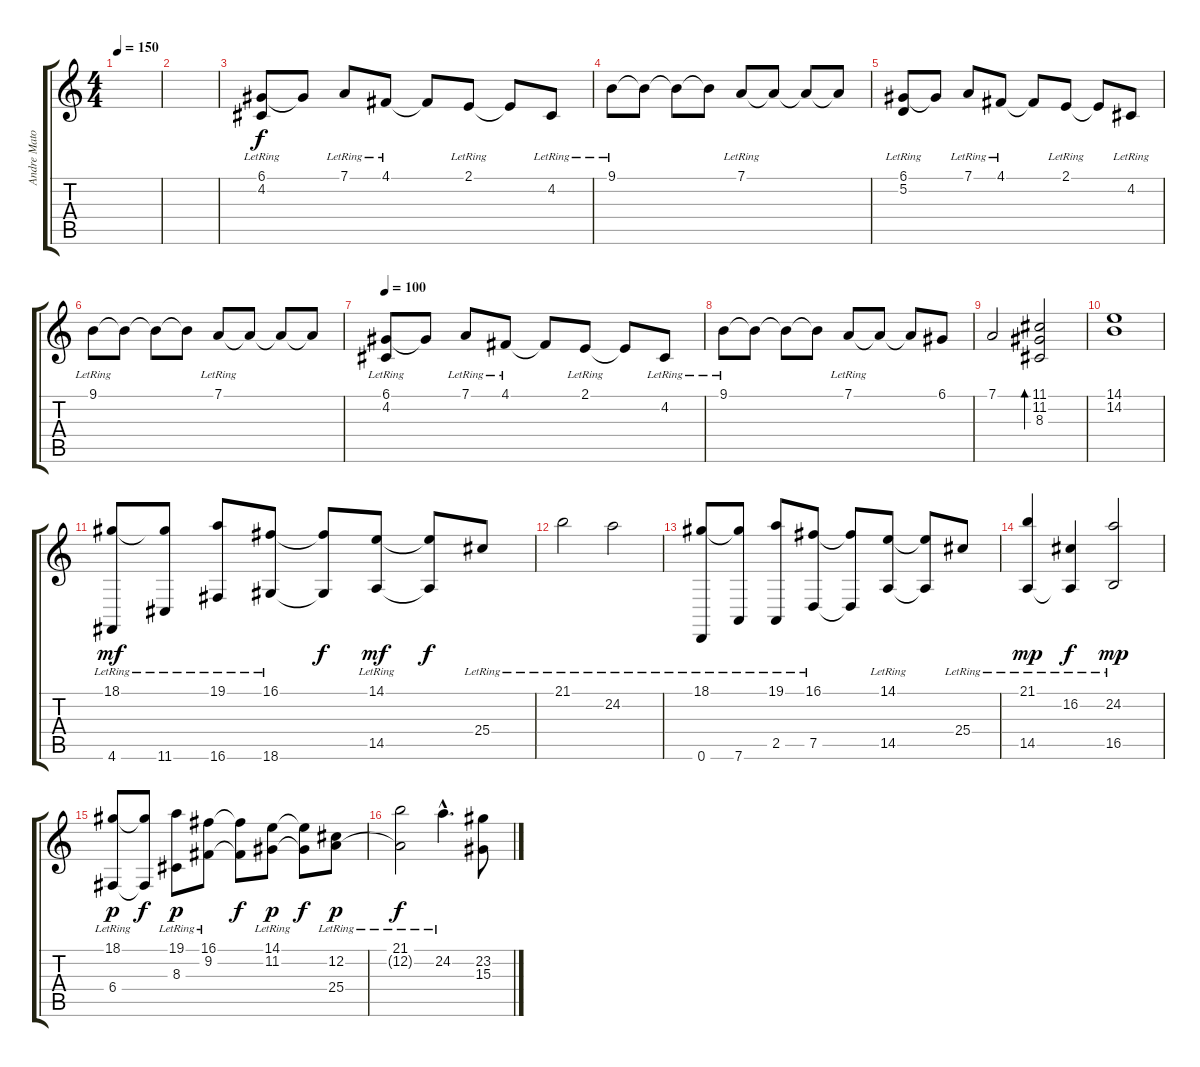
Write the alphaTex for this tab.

\track ("Andre Matos/Piano" "Andre Mato") {instrument acousticgrandpiano}
\staff {score tabs}
\tuning (D4 A3 F3 C3 G2 D2) {hide}
\ts (4 4)
\tempo 150
\tempo 100
\tempo 150
\clef g2
\ks c
|
|
(6.1{lr} 4.2{lr}).8 6.1{t}.8 7.1{lr}.8 4.1{lr}.8 4.1{t}.8 2.1{lr}.8 2.1{t}.8 4.2{lr}.8 |
9.1{lr}.8 9.1{t}.8 9.1{t}.8 9.1{t}.8 7.1{lr}.8 7.1{t}.8 7.1{t}.8 7.1{t}.8 |
(6.1{lr} 5.2{lr}).8 6.1{t}.8 7.1{lr}.8 4.1{lr}.8 4.1{t}.8 2.1{lr}.8 2.1{t}.8 4.2{lr}.8 |
9.1{lr}.8 9.1{t}.8 9.1{t}.8 9.1{t}.8 7.1{lr}.8 7.1{t}.8 7.1{t}.8 7.1{t}.8 |
\tempo 100
(6.1{lr} 4.2{lr}).8 6.1{t}.8 7.1{lr}.8 4.1{lr}.8 4.1{t}.8 2.1{lr}.8 2.1{t}.8 4.2{lr}.8 |
9.1{lr}.8 9.1{t}.8 9.1{t}.8 9.1{t}.8 7.1{lr}.8 7.1{t}.8 7.1{t}.8 6.1.8 |
7.1.2 (11.1 11.2 8.3).2{bd 240} |
(14.1 14.2).1 |
(18.1{lr} 4.6{lr}).8{dy mf} (18.1{t} 11.6{lr}).8 (19.1{lr} 16.6{lr}).8 (16.1{lr} 18.6{lr}).8 (16.1{t} 18.6{t}).8{dy f} (14.1{lr} 14.5{lr}).8{dy mf} (14.1{t} 14.5{t}).8{dy f} 25.4{lr}.8 |
21.1{lr}.2 24.2{lr}.2 |
(18.1{lr} 0.6{lr}).8 (18.1{t} 7.6{lr}).8 (19.1{lr} 2.5{lr}).8 (16.1{lr} 7.5{lr}).8 (16.1{t} 7.5{t}).8 (14.1{lr} 14.5{lr}).8 (14.1{t} 14.5{t}).8 25.4{lr}.8 |
(21.1{lr} 14.5{lr}).4{dy mp} (16.2{lr} 14.5{t}).4{dy f} (24.2{lr} 16.5{lr}).2{dy mp} |
(18.1{lr} 6.4).8{dy p} (18.1{t} 6.4{t}).8{dy f} (19.1{lr} 8.3).8{dy p} (16.1{lr} 9.2).8 (16.1{t} 9.2{t}).8{dy f} (14.1{lr} 11.2).8{dy p} (14.1{t} 11.2{t}).8{dy f} (12.2 25.4{lr}).8{dy p} |
(21.1{lr} 12.2{t}).2{dy f} 24.2{hac lr}.4{d} (23.2 15.3).8
